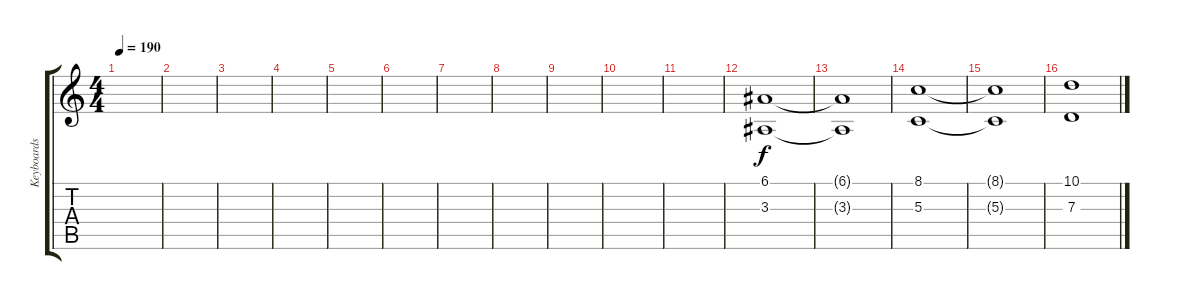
\track ("Keyboards" "Keyboards") {instrument pad3polysynth}
\staff {score tabs}
\tuning (E4 B3 G3 D3 A2 D2) {hide}
\ts (4 4)
\tempo 190
\clef g2
\ks c
|
|
|
|
|
|
|
|
|
|
|
(6.1 3.3).1{volume 13 instrument stringensemble1} |
(6.1{t} 3.3{t}).1 |
(8.1 5.3).1 |
(8.1{t} 5.3{t}).1 |
(10.1 7.3).1
